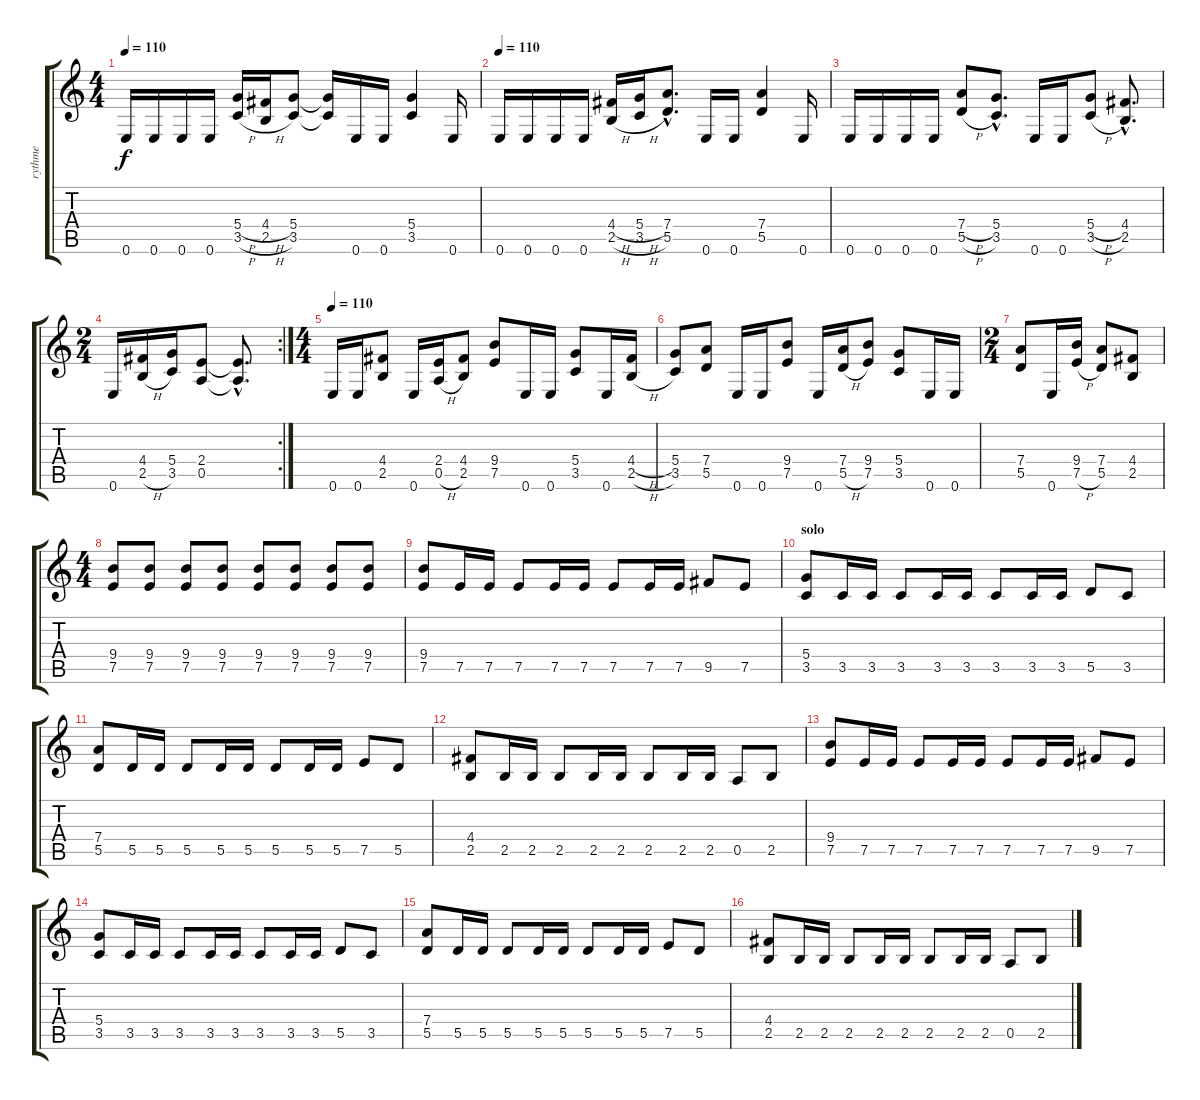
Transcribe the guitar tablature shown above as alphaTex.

\track ("rythme" "rythme") {instrument distortionguitar}
\staff {score tabs}
\tuning (E4 B3 G3 D3 A2 E2) {hide}
\ts (4 4)
\tempo 110
\clef g2
\ks c
0.6.16{dy f} 0.6.16 0.6.16 0.6.16 (5.4{h} 3.5{h}).16 (4.4{h} 2.5{h}).16 (5.4 3.5).8 (5.4{t} 3.5{t}).16 0.6.16 0.6.16 (5.4 3.5).4 0.6.16 |
\tempo 110
0.6.16 0.6.16 0.6.16 0.6.16 (4.4{h} 2.5{h}).16 (5.4{h} 3.5{h}).16 (7.4{hac} 5.5{hac}).8{d} 0.6.16 0.6.16 (7.4 5.5).4 0.6.16 |
0.6.16 0.6.16 0.6.16 0.6.16 (7.4{h} 5.5{h}).8 (5.4{hac} 3.5{hac}).8{d} 0.6.16 0.6.16 (5.4{h} 3.5{h}).8 (4.4{hac} 2.5{hac}).8{d} |
\rc 2
\ts (2 4)
0.6.16 (4.4 2.5{h}).16 (5.4 3.5).16 (2.4 0.5).8 (2.4{hac t} 0.5{hac t}).8{d} |
\ts (4 4)
\tempo 110
0.6.16 0.6.16 (4.4 2.5).8 0.6.16 (2.4 0.5{h}).16 (4.4 2.5).8 (9.4 7.5).8 0.6.16 0.6.16 (5.4 3.5).8 0.6.16 (4.4{h} 2.5{h}).16 |
(5.4 3.5).8 (7.4 5.5).8 0.6.16 0.6.16 (9.4 7.5).8 0.6.16 (7.4 5.5{h}).16 (9.4 7.5).8 (5.4 3.5).8 0.6.16 0.6.16 |
\ts (2 4)
(7.4 5.5).8 0.6.16 (9.4 7.5{h}).16 (7.4 5.5).8 (4.4 2.5).8 |
\ts (4 4)
(9.4 7.5).8{volume 10} (9.4 7.5).8 (9.4 7.5).8 (9.4 7.5).8 (9.4 7.5).8 (9.4 7.5).8 (9.4 7.5).8 (9.4 7.5).8 |
(9.4 7.5).8{volume 10} 7.5.16 7.5.16 7.5.8 7.5.16 7.5.16 7.5.8 7.5.16 7.5.16 9.5.8 7.5.8 |
\section ("" "solo")
(5.4 3.5).8{volume 10} 3.5.16 3.5.16 3.5.8 3.5.16 3.5.16 3.5.8 3.5.16 3.5.16 5.5.8 3.5.8 |
(7.4 5.5).8{volume 10} 5.5.16 5.5.16 5.5.8 5.5.16 5.5.16 5.5.8 5.5.16 5.5.16 7.5.8 5.5.8 |
(4.4 2.5).8{volume 10} 2.5.16 2.5.16 2.5.8 2.5.16 2.5.16 2.5.8 2.5.16 2.5.16 0.5.8 2.5.8 |
(9.4 7.5).8{volume 10} 7.5.16 7.5.16 7.5.8 7.5.16 7.5.16 7.5.8 7.5.16 7.5.16 9.5.8 7.5.8 |
(5.4 3.5).8{volume 10} 3.5.16 3.5.16 3.5.8 3.5.16 3.5.16 3.5.8 3.5.16 3.5.16 5.5.8 3.5.8 |
(7.4 5.5).8{volume 10} 5.5.16 5.5.16 5.5.8 5.5.16 5.5.16 5.5.8 5.5.16 5.5.16 7.5.8 5.5.8 |
(4.4 2.5).8{volume 10} 2.5.16 2.5.16 2.5.8 2.5.16 2.5.16 2.5.8 2.5.16 2.5.16 0.5.8 2.5.8
